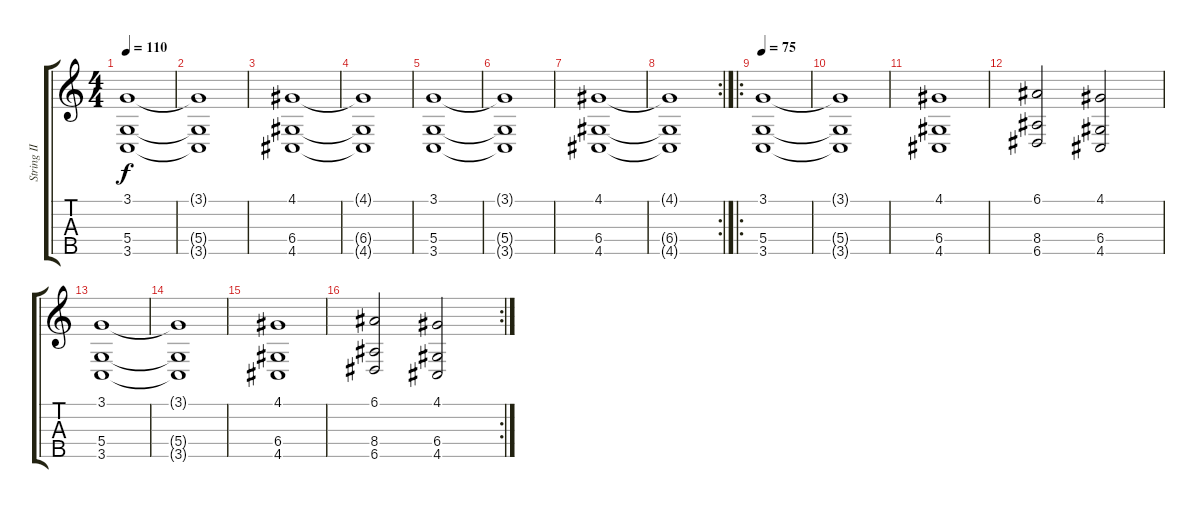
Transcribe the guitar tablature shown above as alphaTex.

\track ("String II" "String II") {instrument stringensemble2}
\staff {score tabs}
\tuning (E4 B3 G3 D3 A2) {hide}
\ts (4 4)
\tempo 110
\clef g2
\ks c
(3.1 5.4 3.5).1{dy f} |
(3.1{t} 5.4{t} 3.5{t}).1 |
(4.1 6.4 4.5).1 |
(4.1{t} 6.4{t} 4.5{t}).1 |
(3.1 5.4 3.5).1 |
(3.1{t} 5.4{t} 3.5{t}).1 |
(4.1 6.4 4.5).1 |
\rc 2
(4.1{t} 6.4{t} 4.5{t}).1 |
\ro
\tempo 75
(3.1 5.4 3.5).1 |
(3.1{t} 5.4{t} 3.5{t}).1 |
(4.1 6.4 4.5).1 |
(6.1 8.4 6.5).2 (4.1 6.4 4.5).2 |
(3.1 5.4 3.5).1 |
(3.1{t} 5.4{t} 3.5{t}).1 |
(4.1 6.4 4.5).1 |
\rc 2
(6.1 8.4 6.5).2 (4.1 6.4 4.5).2
